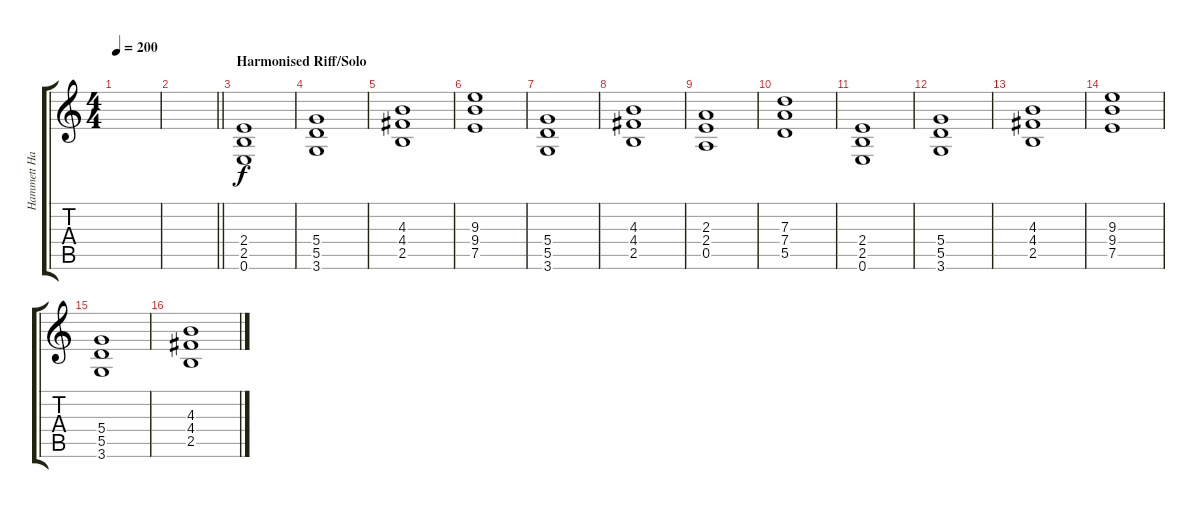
\track ("Hammett Harmonisation/Extra" "Hammett Ha") {instrument distortionguitar}
\staff {score tabs}
\tuning (E4 B3 G3 D3 A2 E2) {hide}
\ts (4 4)
\tempo 200
\clef g2
\ks c
|
\barLineRight lightlight
|
\section ("" "Harmonised Riff/Solo")
(2.4 2.5 0.6).1 |
(5.4 5.5 3.6).1 |
(4.3 4.4 2.5).1 |
(9.3 9.4 7.5).1 |
(5.4 5.5 3.6).1 |
(4.3 4.4 2.5).1 |
(2.3 2.4 0.5).1 |
(7.3 7.4 5.5).1 |
(2.4 2.5 0.6).1 |
(5.4 5.5 3.6).1 |
(4.3 4.4 2.5).1 |
(9.3 9.4 7.5).1 |
(5.4 5.5 3.6).1 |
(4.3 4.4 2.5).1
